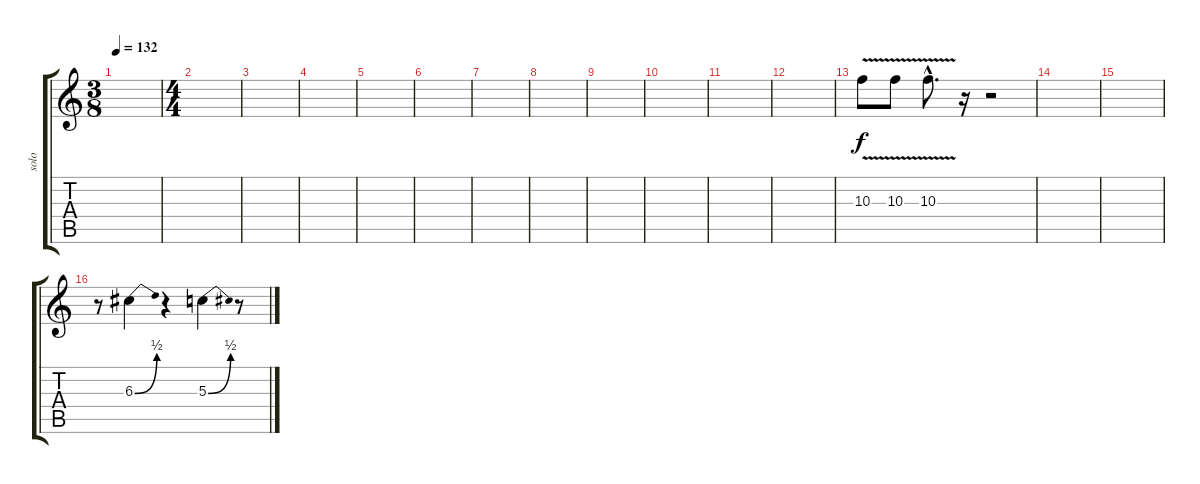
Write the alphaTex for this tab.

\track ("solo" "solo") {instrument overdrivenguitar}
\staff {score tabs}
\tuning (E4 B3 G3 D3 A2 E2) {hide}
\ts (3 8)
\tempo 132
\clef g2
\ks c
|
\ts (4 4)
|
|
|
|
|
|
|
|
|
|
|
10.3{v}.8 10.3{v}.8 10.3{v hac}.8{d} r.16 r.2 |
|
|
r.8 6.3{be (bend 0 0 60 2)}.4 r.4 5.3{be (bend 0 0 60 2)}.4 r.8
